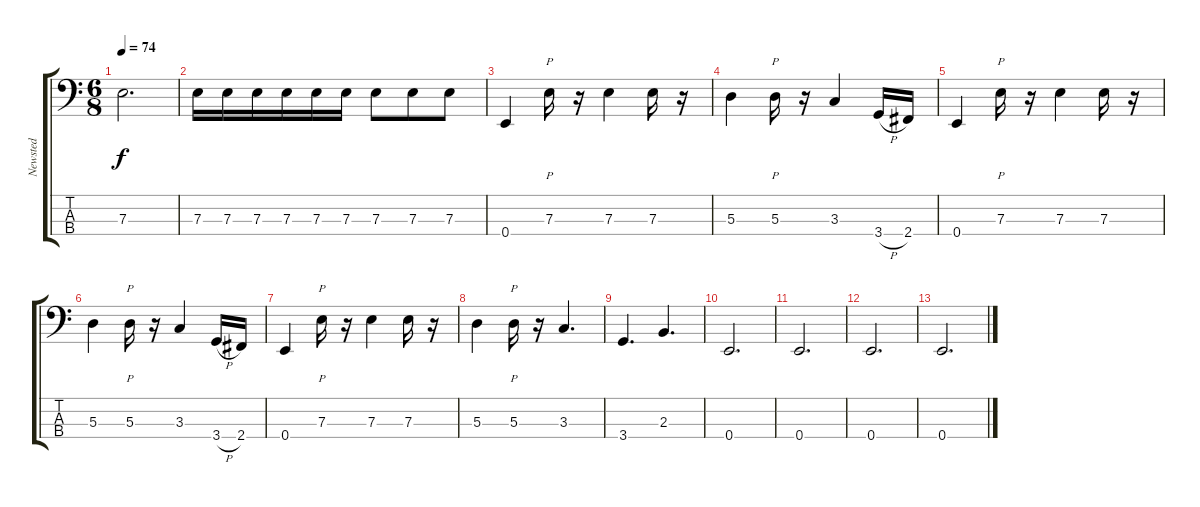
\track ("Newsted" "Newsted") {instrument electricbassfinger}
\staff {score tabs}
\tuning (G2 D2 A1 E1) {hide}
\ts (6 8)
\tempo 74
\clef f4
\ks c
7.3.2{d dy f} |
7.3.16 7.3.16 7.3.16 7.3.16 7.3.16 7.3.16 7.3.8 7.3.8 7.3.8 |
0.4.4 7.3.16{p} r.16 7.3.4 7.3.16 r.16 |
5.3.4 5.3.16{p} r.16 3.3.4 3.4{h}.16 2.4.16 |
0.4.4 7.3.16{p} r.16 7.3.4 7.3.16 r.16 |
5.3.4 5.3.16{p} r.16 3.3.4 3.4{h}.16 2.4.16 |
0.4.4 7.3.16{p} r.16 7.3.4 7.3.16 r.16 |
5.3.4 5.3.16{p} r.16 3.3.4{d} |
3.4.4{d} 2.3.4{d} |
0.4.2{d} |
0.4.2{d} |
0.4.2{d} |
0.4.2{d}
